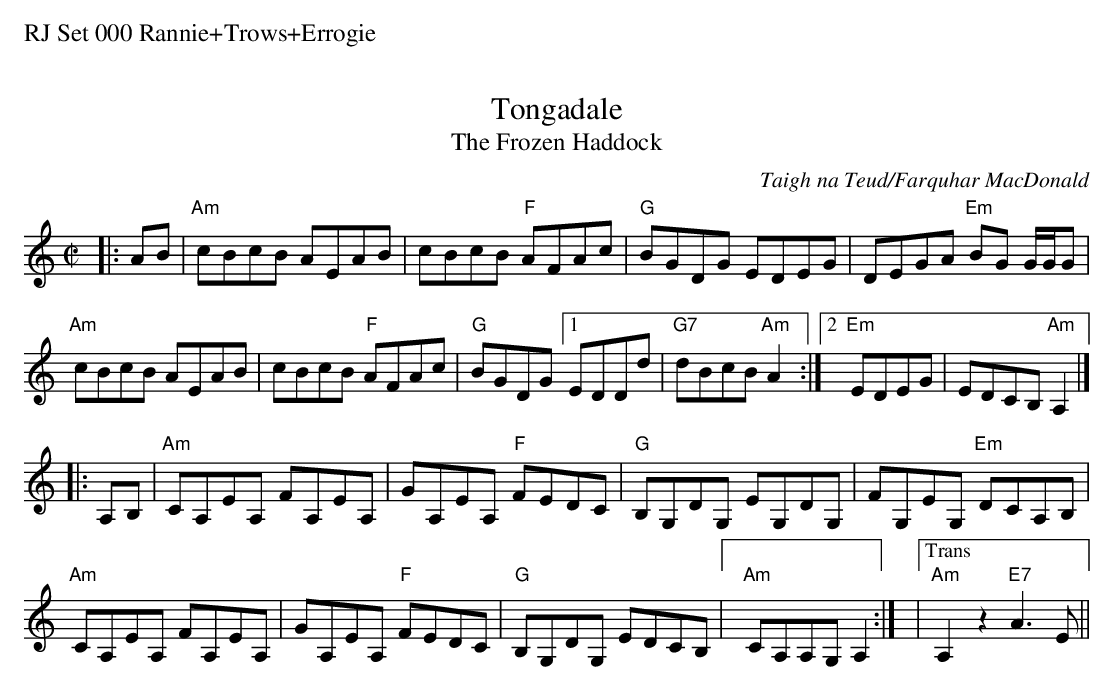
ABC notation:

X:1
T: Tongadale
T: The Frozen Haddock
C: Taigh na Teud/Farquhar MacDonald
M: C|
L: 1/8
K: Amin
|: AB |\
"Am"cBcB AEAB | cBcB "F"AFAc | "G"BGDG EDEG | DEGA "Em"BG G/G/G |
"Am"cBcB AEAB | cBcB "F"AFAc | "G"BGDG [1EDDd | "G7"dBcB "Am"A2:|2"Em"EDEG|EDCB,"Am" A,2 |]
|: A,B, |\
"Am"CA,EA, FA,EA, | GA,EA, "F"FEDC | "G"B,G,DG, EG,DG, | FG,EG, "Em"DCA,B, |
"Am"CA,EA, FA,EA, | GA,EA, "F"FEDC | "G"B,G,DG, EDCB, |[" " "Am"CA,A,G, A,2 :| |["Trans""Am"A,2z2 "E7"A3E||
